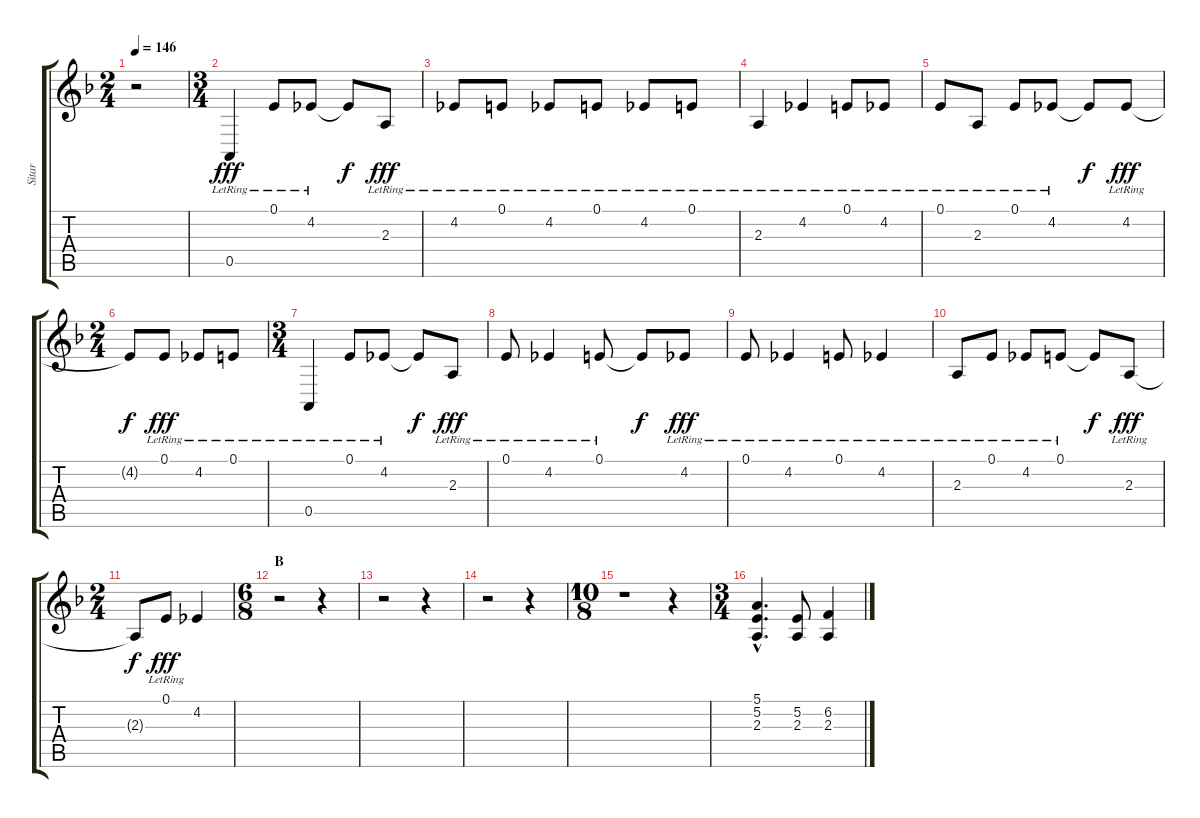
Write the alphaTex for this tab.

\track ("Sitar" "Sitar") {instrument sitar}
\staff {score tabs}
\tuning (E4 B3 G3 D3 A2 E2) {hide}
\ts (2 4)
\tempo 146
\clef g2
\ks f
r.2{dy fff} |
\ts (3 4)
0.5{lr}.4 0.1{lr}.8 4.2{lr}.8 4.2{t}.8{dy f} 2.3{lr}.8{dy fff} |
4.2{lr}.8 0.1{lr}.8 4.2{lr}.8 0.1{lr}.8 4.2{lr}.8 0.1{lr}.8 |
2.3{lr}.4 4.2{lr}.4 0.1{lr}.8 4.2{lr}.8 |
0.1{lr}.8 2.3{lr}.8 0.1{lr}.8 4.2{lr}.8 4.2{t}.8{dy f} 4.2{lr}.8{dy fff} |
\ts (2 4)
4.2{t}.8{dy f} 0.1{lr}.8{dy fff} 4.2{lr}.8 0.1{lr}.8 |
\ts (3 4)
0.5{lr}.4 0.1{lr}.8 4.2{lr}.8 4.2{t}.8{dy f} 2.3{lr}.8{dy fff} |
0.1{lr}.8 4.2{lr}.4 0.1{lr}.8 0.1{t}.8{dy f} 4.2{lr}.8{dy fff} |
0.1{lr}.8 4.2{lr}.4 0.1{lr}.8 4.2{lr}.4 |
2.3{lr}.8 0.1{lr}.8 4.2{lr}.8 0.1{lr}.8 0.1{t}.8{dy f} 2.3{lr}.8{dy fff} |
\ts (2 4)
2.3{t}.8{dy f} 0.1{lr}.8{dy fff} 4.2.4 |
\ts (6 8)
\section ("" "B")
r.2 r.4 |
r.2 r.4 |
r.2 r.4 |
\ts (10 8)
r.1 r.4 |
\ts (3 4)
(5.1{hac} 5.2{hac} 2.3{hac}).4{d} (5.2 2.3).8 (6.2 2.3).4
